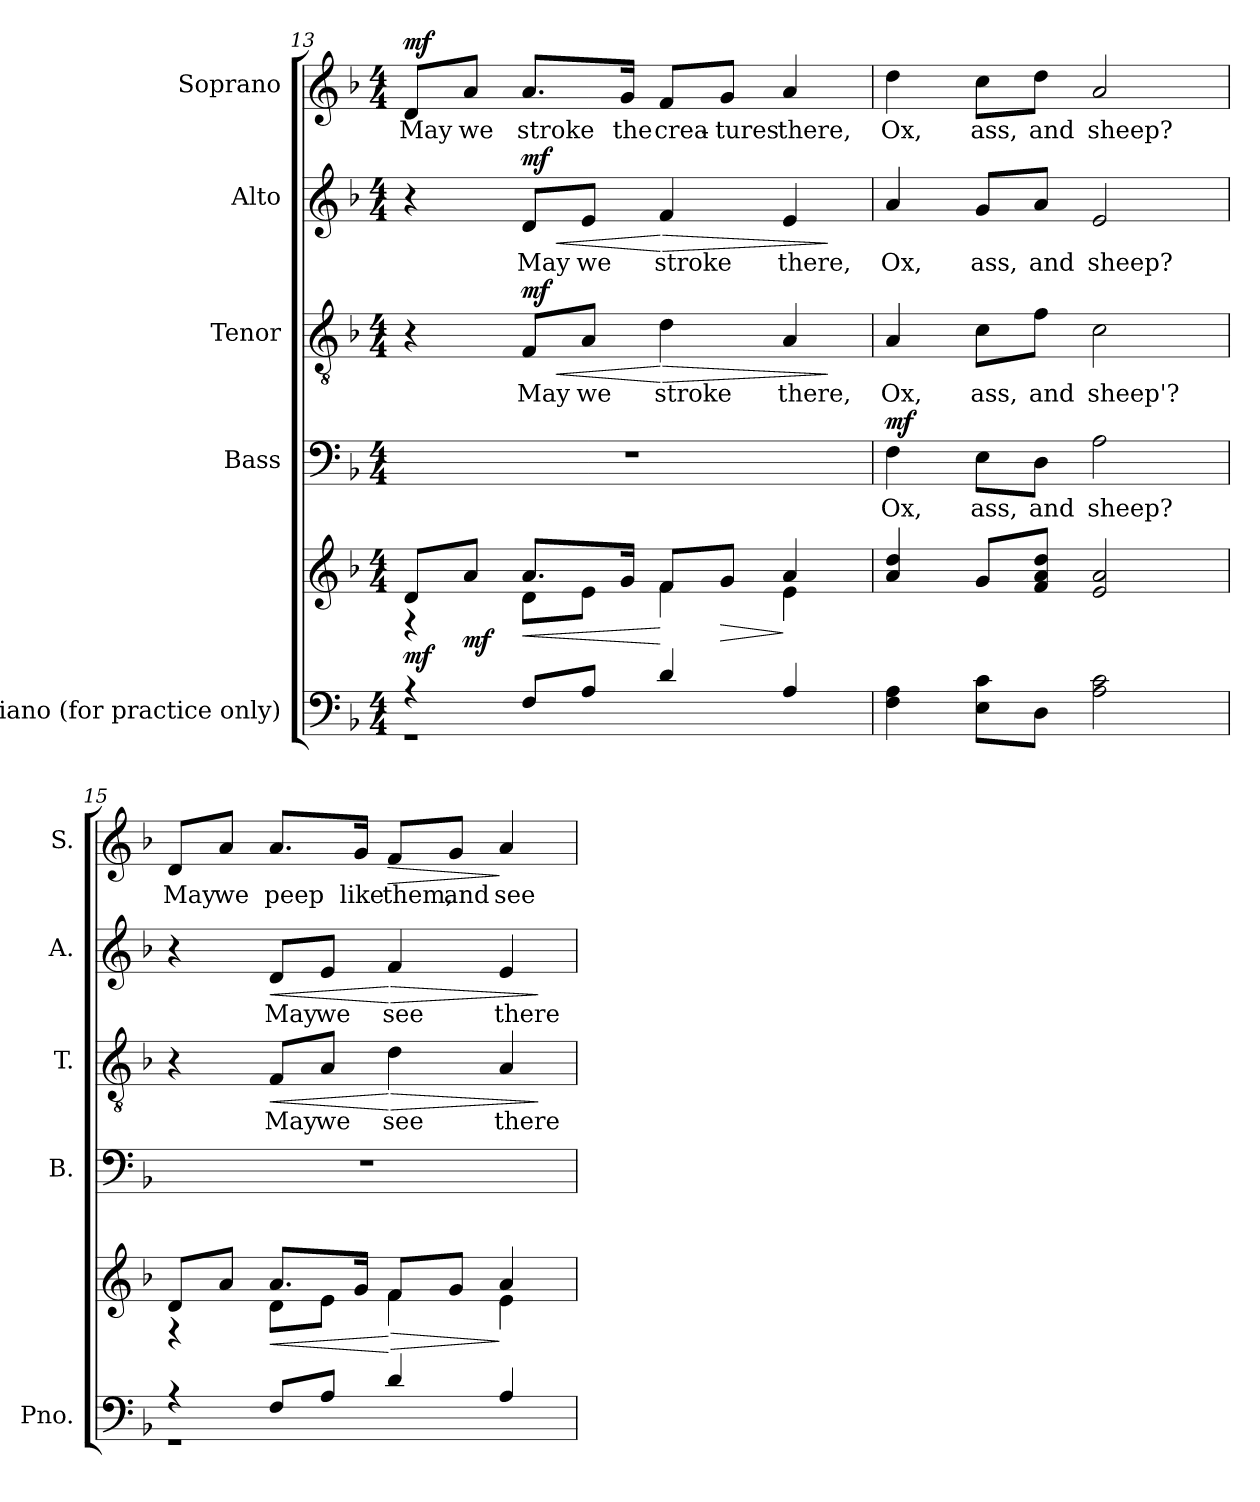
**kern	**kern	**dynam	**kern	**text	**dynam	**kern	**text	**dynam	**kern	**text	**dynam	**kern	**text	**dynam
*part5	*part5	*part5	*part4	*part4	*part4	*part3	*part3	*part3	*part2	*part2	*part2	*part1	*part1	*part1
*staff6	*staff5	*staff5/6	*staff4	*staff4	*staff4	*staff3	*staff3	*staff3	*staff2	*staff2	*staff2	*staff1	*staff1	*staff1
*I"Piano (for  practice  only)	*	*	*I"Bass	*	*	*I"Tenor	*	*	*I"Alto	*	*	*I"Soprano	*	*
*I'Pno.	*	*	*I'B.	*	*	*I'T.	*	*	*I'A.	*	*	*I'S.	*	*
*clefF4	*clefG2	*	*clefF4	*	*	*clefGv2	*	*	*clefG2	*	*	*clefG2	*	*
*	*	*	*	*	*	*ITrd7c12	*	*	*	*	*	*	*	*
*k[b-]	*k[b-]	*	*k[b-]	*	*	*k[b-]	*	*	*k[b-]	*	*	*k[b-]	*	*
*F:	*F:	*	*F:	*	*	*F:	*	*	*F:	*	*	*F:	*	*
*M4/4	*M4/4	*	*M4/4	*	*	*M4/4	*	*	*M4/4	*	*	*M4/4	*	*
=13	=13	=13	=13	=13	=13	=13	=13	=13	=13	=13	=13	=13	=13	=13
*^	*^	*	*	*	*	*	*	*	*	*	*	*	*	*
!	!	!	!	!	!	!	!	!	!	!	!	!	!	!	!LO:LY:b:color=#000000	!
4r	1r	8di/L	4r	mf	1r	.	.	4r	.	.	4r	.	.	8di/L	May	mf
!	!	!	!	!	!	!	!	!	!	!	!	!	!	!	!LO:LY:b:color=#000000	!
.	.	8ai/J	.	mf	.	.	.	.	.	.	.	.	.	8ai/J	we	.
!	!	!	!	!LO:HP:b	!	!	!	!	!	!	!	!	!	!	!	!
!	!	!	!	!	!	!	!	!	!LO:LY:b:color=#000000	!LO:HP:b	!	!	!	!	!	!
!	!	!	!	!	!	!	!	!	!	!	!	!LO:LY:b:color=#000000	!LO:HP:b	!	!	!
!	!	!	!	!	!	!	!	!	!	!	!	!	!	!	!LO:LY:b:color=#000000	!
8Fi/L	.	8.ai/L	8di\L	<	.	.	.	8FFi/L	May	< mf	8di/L	May	< mf	8.ai/L	stroke	.
!	!	!	!	!	!	!	!	!	!LO:LY:b:color=#000000	!	!	!	!	!	!	!
!	!	!	!	!	!	!	!	!	!	!	!	!LO:LY:b:color=#000000	!	!	!	!
8Ai/J	.	.	8ei\J	.	.	.	.	8AAi/J	we	.	8ei/J	we	.	.	.	.
!	!	!	!	!	!	!	!	!	!	!	!	!	!	!	!LO:LY:b:color=#000000	!
.	.	16gi/Jk	.	.	.	.	.	.	.	.	.	.	.	16gi/Jk	the	.
!	!	!	!	!	!	!	!	!	!LO:LY:b:color=#000000	!LO:HP:n=1:b	!	!	!	!	!	!
!	!	!	!	!	!	!	!	!	!	!	!	!LO:LY:b:color=#000000	!LO:HP:n=1:b	!	!	!
!	!	!	!	!	!	!	!	!	!	!	!	!	!	!	!LO:LY:b:color=#000000	!
4di/	.	8fi/L	4fi\	[	.	.	.	4Di\	stroke	[ >	4fi/	stroke	[ >	8fi/L	crea-	.
!	!	!	!	!LO:HP:b	!	!	!	!	!	!	!	!	!	!	!	!
!	!	!	!	!	!	!	!	!	!	!	!	!	!	!	!LO:LY:b:color=#000000	!
.	.	8gi/J	.	>	.	.	.	.	.	.	.	.	.	8gi/J	-tures	.
!	!	!	!	!	!	!	!	!	!LO:LY:b:color=#000000	!	!	!	!	!	!	!
!	!	!	!	!	!	!	!	!	!	!	!	!LO:LY:b:color=#000000	!	!	!	!
!	!	!	!	!	!	!	!	!	!	!	!	!	!	!	!LO:LY:b:color=#000000	!
4Ai/	.	4ai/	4ei\	]	.	.	.	4AAi/	there,	.	4ei/	there,	.	4ai/	there,	.
*v	*v	*	*	*	*	*	*	*	*	*	*	*	*	*	*	*
*	*v	*v	*	*	*	*	*	*	*	*	*	*	*	*	*
.	.	.	.	.	.	.	.	]	.	.	]	.	.	.
!!LO:LB:g=z
=14	=14	=14	=14	=14	=14	=14	=14	=14	=14	=14	=14	=14	=14	=14
!	!	!	!	!LO:LY:b:color=#000000	!	!	!	!	!	!	!	!	!	!
!	!	!	!	!	!	!	!LO:LY:b:color=#000000	!	!	!	!	!	!	!
!	!	!	!	!	!	!	!	!	!	!LO:LY:b:color=#000000	!	!	!	!
!	!	!	!	!	!	!	!	!	!	!	!	!	!LO:LY:b:color=#000000	!
4Fi\ 4Ai	4ai/ 4ddi	.	4Fi\	Ox,	mf	4AAi/	Ox,	.	4ai/	Ox,	.	4ddi\	Ox,	.
!	!	!	!	!LO:LY:b:color=#000000	!	!	!	!	!	!	!	!	!	!
!	!	!	!	!	!	!	!LO:LY:b:color=#000000	!	!	!	!	!	!	!
!	!	!	!	!	!	!	!	!	!	!LO:LY:b:color=#000000	!	!	!	!
!	!	!	!	!	!	!	!	!	!	!	!	!	!LO:LY:b:color=#000000	!
8Ei\ 8ciL	8gi/L	.	8Ei\L	ass,	.	8Ci\L	ass,	.	8gi/L	ass,	.	8cci\L	ass,	.
!	!	!	!	!LO:LY:b:color=#000000	!	!	!	!	!	!	!	!	!	!
!	!	!	!	!	!	!	!LO:LY:b:color=#000000	!	!	!	!	!	!	!
!	!	!	!	!	!	!	!	!	!	!LO:LY:b:color=#000000	!	!	!	!
!	!	!	!	!	!	!	!	!	!	!	!	!	!LO:LY:b:color=#000000	!
8Di\J	8fi/ 8ai 8ddiJ	.	8Di\J	and	.	8Fi\J	and	.	8ai/J	and	.	8ddi\J	and	.
!	!	!	!	!LO:LY:b:color=#000000	!	!	!	!	!	!	!	!	!	!
!	!	!	!	!	!	!	!LO:LY:b:color=#000000	!	!	!	!	!	!	!
!	!	!	!	!	!	!	!	!	!	!LO:LY:b:color=#000000	!	!	!	!
!	!	!	!	!	!	!	!	!	!	!	!	!	!LO:LY:b:color=#000000	!
2Ai\ 2ci	2ei/ 2ai	.	2Ai\	sheep?	.	2Ci\	sheep'?	.	2ei/	sheep?	.	2ai/	sheep?	.
=15	=15	=15	=15	=15	=15	=15	=15	=15	=15	=15	=15	=15	=15	=15
*^	*^	*	*	*	*	*	*	*	*	*	*	*	*	*
!	!	!	!	!	!	!	!	!	!	!	!	!	!	!	!LO:LY:b:color=#000000	!
4r	1r	8di/L	4r	.	1r	.	.	4r	.	.	4r	.	.	8di/L	May	.
!	!	!	!	!	!	!	!	!	!	!	!	!	!	!	!LO:LY:b:color=#000000	!
.	.	8ai/J	.	.	.	.	.	.	.	.	.	.	.	8ai/J	we	.
!	!	!	!	!LO:HP:b	!	!	!	!	!	!	!	!	!	!	!	!
!	!	!	!	!	!	!	!	!	!LO:LY:b:color=#000000	!LO:HP:b	!	!	!	!	!	!
!	!	!	!	!	!	!	!	!	!	!	!	!LO:LY:b:color=#000000	!LO:HP:b	!	!	!
!	!	!	!	!	!	!	!	!	!	!	!	!	!	!	!LO:LY:b:color=#000000	!
8Fi/L	.	8.ai/L	8di\L	<	.	.	.	8FFi/L	May	<	8di/L	May	<	8.ai/L	peep	.
!	!	!	!	!	!	!	!	!	!LO:LY:b:color=#000000	!	!	!	!	!	!	!
!	!	!	!	!	!	!	!	!	!	!	!	!LO:LY:b:color=#000000	!	!	!	!
8Ai/J	.	.	8ei\J	.	.	.	.	8AAi/J	we	.	8ei/J	we	.	.	.	.
!	!	!	!	!	!	!	!	!	!	!	!	!	!	!	!LO:LY:b:color=#000000	!
.	.	16gi/Jk	.	.	.	.	.	.	.	.	.	.	.	16gi/Jk	like	.
!	!	!	!	!LO:HP:n=1:b	!	!	!	!	!	!	!	!	!	!	!	!
!	!	!	!	!	!	!	!	!	!LO:LY:b:color=#000000	!LO:HP:n=1:b	!	!	!	!	!	!
!	!	!	!	!	!	!	!	!	!	!	!	!LO:LY:b:color=#000000	!LO:HP:n=1:b	!	!	!
!	!	!	!	!	!	!	!	!	!	!	!	!	!	!	!LO:LY:b:color=#000000	!LO:HP:b
4di/	.	8fi/L	4fi\	[ >	.	.	.	4Di\	see	[ >	4fi/	see	[ >	8fi/L	them,	>
!	!	!	!	!	!	!	!	!	!	!	!	!	!	!	!LO:LY:b:color=#000000	!
.	.	8gi/J	.	.	.	.	.	.	.	.	.	.	.	8gi/J	and	.
!	!	!	!	!	!	!	!	!	!LO:LY:b:color=#000000	!	!	!	!	!	!	!
!	!	!	!	!	!	!	!	!	!	!	!	!LO:LY:b:color=#000000	!	!	!	!
!	!	!	!	!	!	!	!	!	!	!	!	!	!	!	!LO:LY:b:color=#000000	!
4Ai/	.	4ai/	4ei\	]	.	.	.	4AAi/	there	.	4ei/	there	.	4ai/	see	]
*v	*v	*	*	*	*	*	*	*	*	*	*	*	*	*	*	*
*	*v	*v	*	*	*	*	*	*	*	*	*	*	*	*	*
.	.	.	.	.	.	.	.	]	.	.	]	.	.	.
=	=	=	=	=	=	=	=	=	=	=	=	=	=	=
*-	*-	*-	*-	*-	*-	*-	*-	*-	*-	*-	*-	*-	*-	*-
